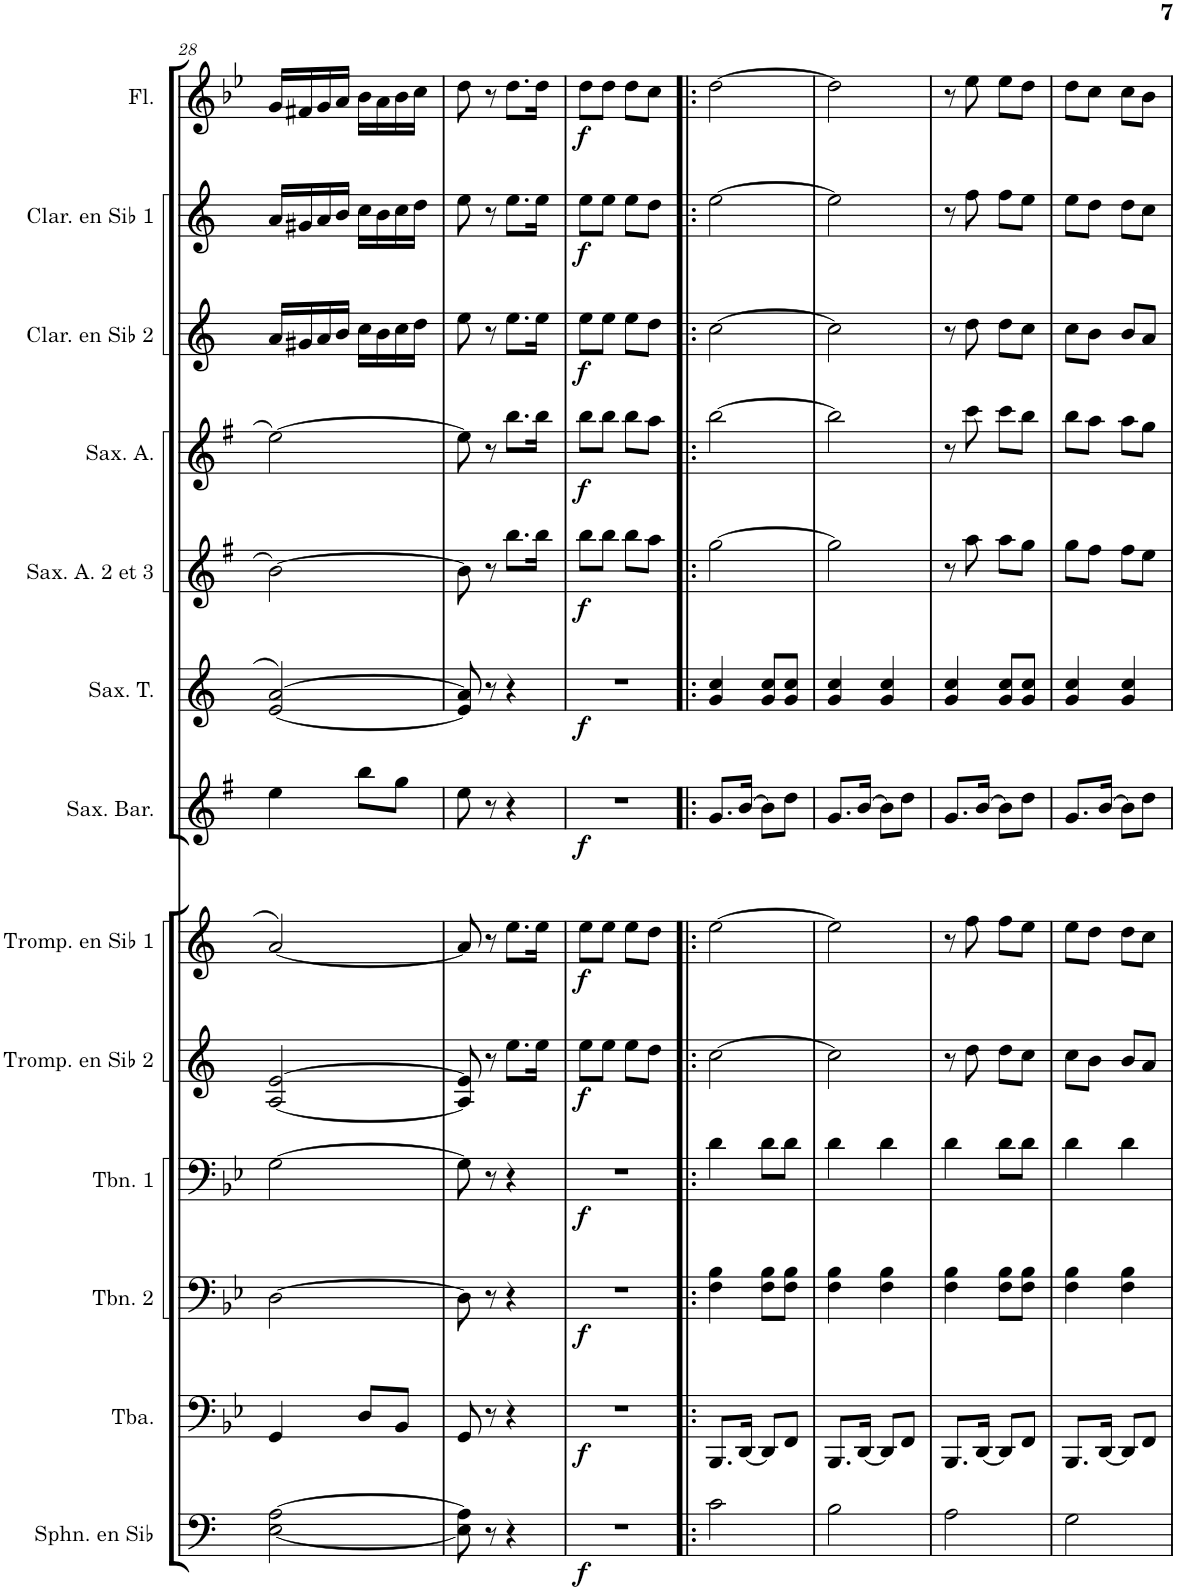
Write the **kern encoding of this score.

**kern	**dynam	**kern	**dynam	**kern	**dynam	**kern	**dynam	**kern	**dynam	**kern	**dynam	**kern	**dynam	**kern	**dynam	**kern	**dynam	**kern	**dynam	**kern	**dynam	**kern	**dynam	**kern	**dynam
*part13	*part13	*part12	*part12	*part11	*part11	*part10	*part10	*part9	*part9	*part8	*part8	*part7	*part7	*part6	*part6	*part5	*part5	*part4	*part4	*part3	*part3	*part2	*part2	*part1	*part1
*staff13	*staff13	*staff12	*staff12	*staff11	*staff11	*staff10	*staff10	*staff9	*staff9	*staff8	*staff8	*staff7	*staff7	*staff6	*staff6	*staff5	*staff5	*staff4	*staff4	*staff3	*staff3	*staff2	*staff2	*staff1	*staff1
*I"Sousaphone en Sib	*	*I"Tuba	*	*I"Trombone 2	*	*I"Trombone 1	*	*I"Trompette en Sib 2	*	*I"Trompette en Sib 1	*	*I"Saxophone Baryton	*	*I"Saxophone Ténor	*	*I"Saxophone Alto 2 et 3	*	*I"Saxophone Alto	*	*I"Clarinette en Sib 2	*	*I"Clarinette en Sib 1	*	*I"Flûte	*
*I'Sphn. en Sib	*	*I'Tba.	*	*I'Tbn. 2	*	*I'Tbn. 1	*	*I'Tromp. en Sib 2	*	*I'Tromp. en Sib 1	*	*I'Sax. Bar.	*	*I'Sax. T.	*	*I'Sax. A. 2 et 3	*	*I'Sax. A.	*	*I'Clar. en Sib 2	*	*I'Clar. en Sib 1	*	*I'Fl.	*
!!LO:PB:g=z
*clefF4	*	*clefF4	*	*clefF4	*	*clefF4	*	*clefG2	*	*clefG2	*	*clefG2	*	*clefG2	*	*clefG2	*	*clefG2	*	*clefG2	*	*clefG2	*	*clefG2	*
*Trd8c14	*	*	*	*	*	*	*	*Trd1c2	*	*Trd1c2	*	*Trd12c21	*	*Trd8c14	*	*Trd5c9	*	*Trd5c9	*	*Trd1c2	*	*Trd1c2	*	*	*
*k[]	*	*k[b-e-]	*	*k[b-e-]	*	*k[b-e-]	*	*k[]	*	*k[]	*	*k[f#]	*	*k[]	*	*k[f#]	*	*k[f#]	*	*k[]	*	*k[]	*	*k[b-e-]	*
*M2/4	*	*M2/4	*	*M2/4	*	*M2/4	*	*M2/4	*	*M2/4	*	*M2/4	*	*M2/4	*	*M2/4	*	*M2/4	*	*M2/4	*	*M2/4	*	*M2/4	*
=28	=28	=28	=28	=28	=28	=28	=28	=28	=28	=28	=28	=28	=28	=28	=28	=28	=28	=28	=28	=28	=28	=28	=28	=28	=28
[2E\ [2A\	.	4GG/	.	[2D\	.	[2G\	.	[2A/ [2e/	.	[2a/	.	4ee\	.	[2e/ [2a/	.	[2b\	.	[2ee\	.	16a/LL	.	16a/LL	.	16g/LL	.
.	.	.	.	.	.	.	.	.	.	.	.	.	.	.	.	.	.	.	.	16g#X/	.	16g#X/	.	16f#X/	.
.	.	.	.	.	.	.	.	.	.	.	.	.	.	.	.	.	.	.	.	16a/	.	16a/	.	16g/	.
.	.	.	.	.	.	.	.	.	.	.	.	.	.	.	.	.	.	.	.	16b/JJ	.	16b/JJ	.	16a/JJ	.
.	.	8D/L	.	.	.	.	.	.	.	.	.	8bb\L	.	.	.	.	.	.	.	16cc\LL	.	16cc\LL	.	16b-\LL	.
.	.	.	.	.	.	.	.	.	.	.	.	.	.	.	.	.	.	.	.	16b\	.	16b\	.	16a\	.
.	.	8BB-/J	.	.	.	.	.	.	.	.	.	8gg\J	.	.	.	.	.	.	.	16cc\	.	16cc\	.	16b-\	.
.	.	.	.	.	.	.	.	.	.	.	.	.	.	.	.	.	.	.	.	16dd\JJ	.	16dd\JJ	.	16cc\JJ	.
=29	=29	=29	=29	=29	=29	=29	=29	=29	=29	=29	=29	=29	=29	=29	=29	=29	=29	=29	=29	=29	=29	=29	=29	=29	=29
8E\] 8A\]	.	8GG/	.	8D\]	.	8G\]	.	8A/] 8e/]	.	8a/]	.	8ee\	.	8e/] 8a/]	.	8b\]	.	8ee\]	.	8ee\	.	8ee\	.	8dd\	.
8r	.	8r	.	8r	.	8r	.	8r	.	8r	.	8r	.	8r	.	8r	.	8r	.	8r	.	8r	.	8r	.
4r	.	4r	.	4r	.	4r	.	8.ee\L	.	8.ee\L	.	4r	.	4r	.	8.bb\L	.	8.bb\L	.	8.ee\L	.	8.ee\L	.	8.dd\L	.
.	.	.	.	.	.	.	.	16ee\Jk	.	16ee\Jk	.	.	.	.	.	16bb\Jk	.	16bb\Jk	.	16ee\Jk	.	16ee\Jk	.	16dd\Jk	.
=30	=30	=30	=30	=30	=30	=30	=30	=30	=30	=30	=30	=30	=30	=30	=30	=30	=30	=30	=30	=30	=30	=30	=30	=30	=30
!	!LO:DY:b	!	!LO:DY:b	!	!LO:DY:b	!	!LO:DY:b	!	!LO:DY:b	!	!LO:DY:b	!	!LO:DY:b	!	!LO:DY:b	!	!LO:DY:b	!	!LO:DY:b	!	!LO:DY:b	!	!LO:DY:b	!	!LO:DY:b
2r	f	2r	f	2r	f	2r	f	8ee\L	f	8ee\L	f	2r	f	2r	f	8bb\L	f	8bb\L	f	8ee\L	f	8ee\L	f	8dd\L	f
.	.	.	.	.	.	.	.	8ee\J	.	8ee\J	.	.	.	.	.	8bb\J	.	8bb\J	.	8ee\J	.	8ee\J	.	8dd\J	.
.	.	.	.	.	.	.	.	8ee\L	.	8ee\L	.	.	.	.	.	8bb\L	.	8bb\L	.	8ee\L	.	8ee\L	.	8dd\L	.
.	.	.	.	.	.	.	.	8dd\J	.	8dd\J	.	.	.	.	.	8aa\J	.	8aa\J	.	8dd\J	.	8dd\J	.	8cc\J	.
=31!|:	=31!|:	=31!|:	=31!|:	=31!|:	=31!|:	=31!|:	=31!|:	=31!|:	=31!|:	=31!|:	=31!|:	=31!|:	=31!|:	=31!|:	=31!|:	=31!|:	=31!|:	=31!|:	=31!|:	=31!|:	=31!|:	=31!|:	=31!|:	=31!|:	=31!|:
2c\	.	8.BBB-/L	.	4F\ 4B-\	.	4d\	.	[2cc\	.	[2ee\	.	8.g/L	.	4g/ 4cc/	.	[2gg\	.	[2bb\	.	[2cc\	.	[2ee\	.	[2dd\	.
.	.	[16DD/Jk	.	.	.	.	.	.	.	.	.	[16b/Jk	.	.	.	.	.	.	.	.	.	.	.	.	.
.	.	8DD/L]	.	8F\ 8B-\L	.	8d\L	.	.	.	.	.	8b\L]	.	8g/ 8cc/L	.	.	.	.	.	.	.	.	.	.	.
.	.	8FF/J	.	8F\ 8B-\J	.	8d\J	.	.	.	.	.	8dd\J	.	8g/ 8cc/J	.	.	.	.	.	.	.	.	.	.	.
=32	=32	=32	=32	=32	=32	=32	=32	=32	=32	=32	=32	=32	=32	=32	=32	=32	=32	=32	=32	=32	=32	=32	=32	=32	=32
2B\	.	8.BBB-/L	.	4F\ 4B-\	.	4d\	.	2cc\]	.	2ee\]	.	8.g/L	.	4g/ 4cc/	.	2gg\]	.	2bb\]	.	2cc\]	.	2ee\]	.	2dd\]	.
.	.	[16DD/Jk	.	.	.	.	.	.	.	.	.	[16b/Jk	.	.	.	.	.	.	.	.	.	.	.	.	.
.	.	8DD/L]	.	4F\ 4B-\	.	4d\	.	.	.	.	.	8b\L]	.	4g/ 4cc/	.	.	.	.	.	.	.	.	.	.	.
.	.	8FF/J	.	.	.	.	.	.	.	.	.	8dd\J	.	.	.	.	.	.	.	.	.	.	.	.	.
=33	=33	=33	=33	=33	=33	=33	=33	=33	=33	=33	=33	=33	=33	=33	=33	=33	=33	=33	=33	=33	=33	=33	=33	=33	=33
2A\	.	8.BBB-/L	.	4F\ 4B-\	.	4d\	.	8r	.	8r	.	8.g/L	.	4g/ 4cc/	.	8r	.	8r	.	8r	.	8r	.	8r	.
.	.	.	.	.	.	.	.	8dd\	.	8ff\	.	.	.	.	.	8aa\	.	8ccc\	.	8dd\	.	8ff\	.	8ee-\	.
.	.	[16DD/Jk	.	.	.	.	.	.	.	.	.	[16b/Jk	.	.	.	.	.	.	.	.	.	.	.	.	.
.	.	8DD/L]	.	8F\ 8B-\L	.	8d\L	.	8dd\L	.	8ff\L	.	8b\L]	.	8g/ 8cc/L	.	8aa\L	.	8ccc\L	.	8dd\L	.	8ff\L	.	8ee-\L	.
.	.	8FF/J	.	8F\ 8B-\J	.	8d\J	.	8cc\J	.	8ee\J	.	8dd\J	.	8g/ 8cc/J	.	8gg\J	.	8bb\J	.	8cc\J	.	8ee\J	.	8dd\J	.
=34	=34	=34	=34	=34	=34	=34	=34	=34	=34	=34	=34	=34	=34	=34	=34	=34	=34	=34	=34	=34	=34	=34	=34	=34	=34
2G\	.	8.BBB-/L	.	4F\ 4B-\	.	4d\	.	8cc\L	.	8ee\L	.	8.g/L	.	4g/ 4cc/	.	8gg\L	.	8bb\L	.	8cc\L	.	8ee\L	.	8dd\L	.
.	.	.	.	.	.	.	.	8b\J	.	8dd\J	.	.	.	.	.	8ff#\J	.	8aa\J	.	8b\J	.	8dd\J	.	8cc\J	.
.	.	[16DD/Jk	.	.	.	.	.	.	.	.	.	[16b/Jk	.	.	.	.	.	.	.	.	.	.	.	.	.
.	.	8DD/L]	.	4F\ 4B-\	.	4d\	.	8b/L	.	8dd\L	.	8b\L]	.	4g/ 4cc/	.	8ff#\L	.	8aa\L	.	8b/L	.	8dd\L	.	8cc\L	.
.	.	8FF/J	.	.	.	.	.	8a/J	.	8cc\J	.	8dd\J	.	.	.	8ee\J	.	8gg\J	.	8a/J	.	8cc\J	.	8b-\J	.
=	=	=	=	=	=	=	=	=	=	=	=	=	=	=	=	=	=	=	=	=	=	=	=	=	=
*-	*-	*-	*-	*-	*-	*-	*-	*-	*-	*-	*-	*-	*-	*-	*-	*-	*-	*-	*-	*-	*-	*-	*-	*-	*-
